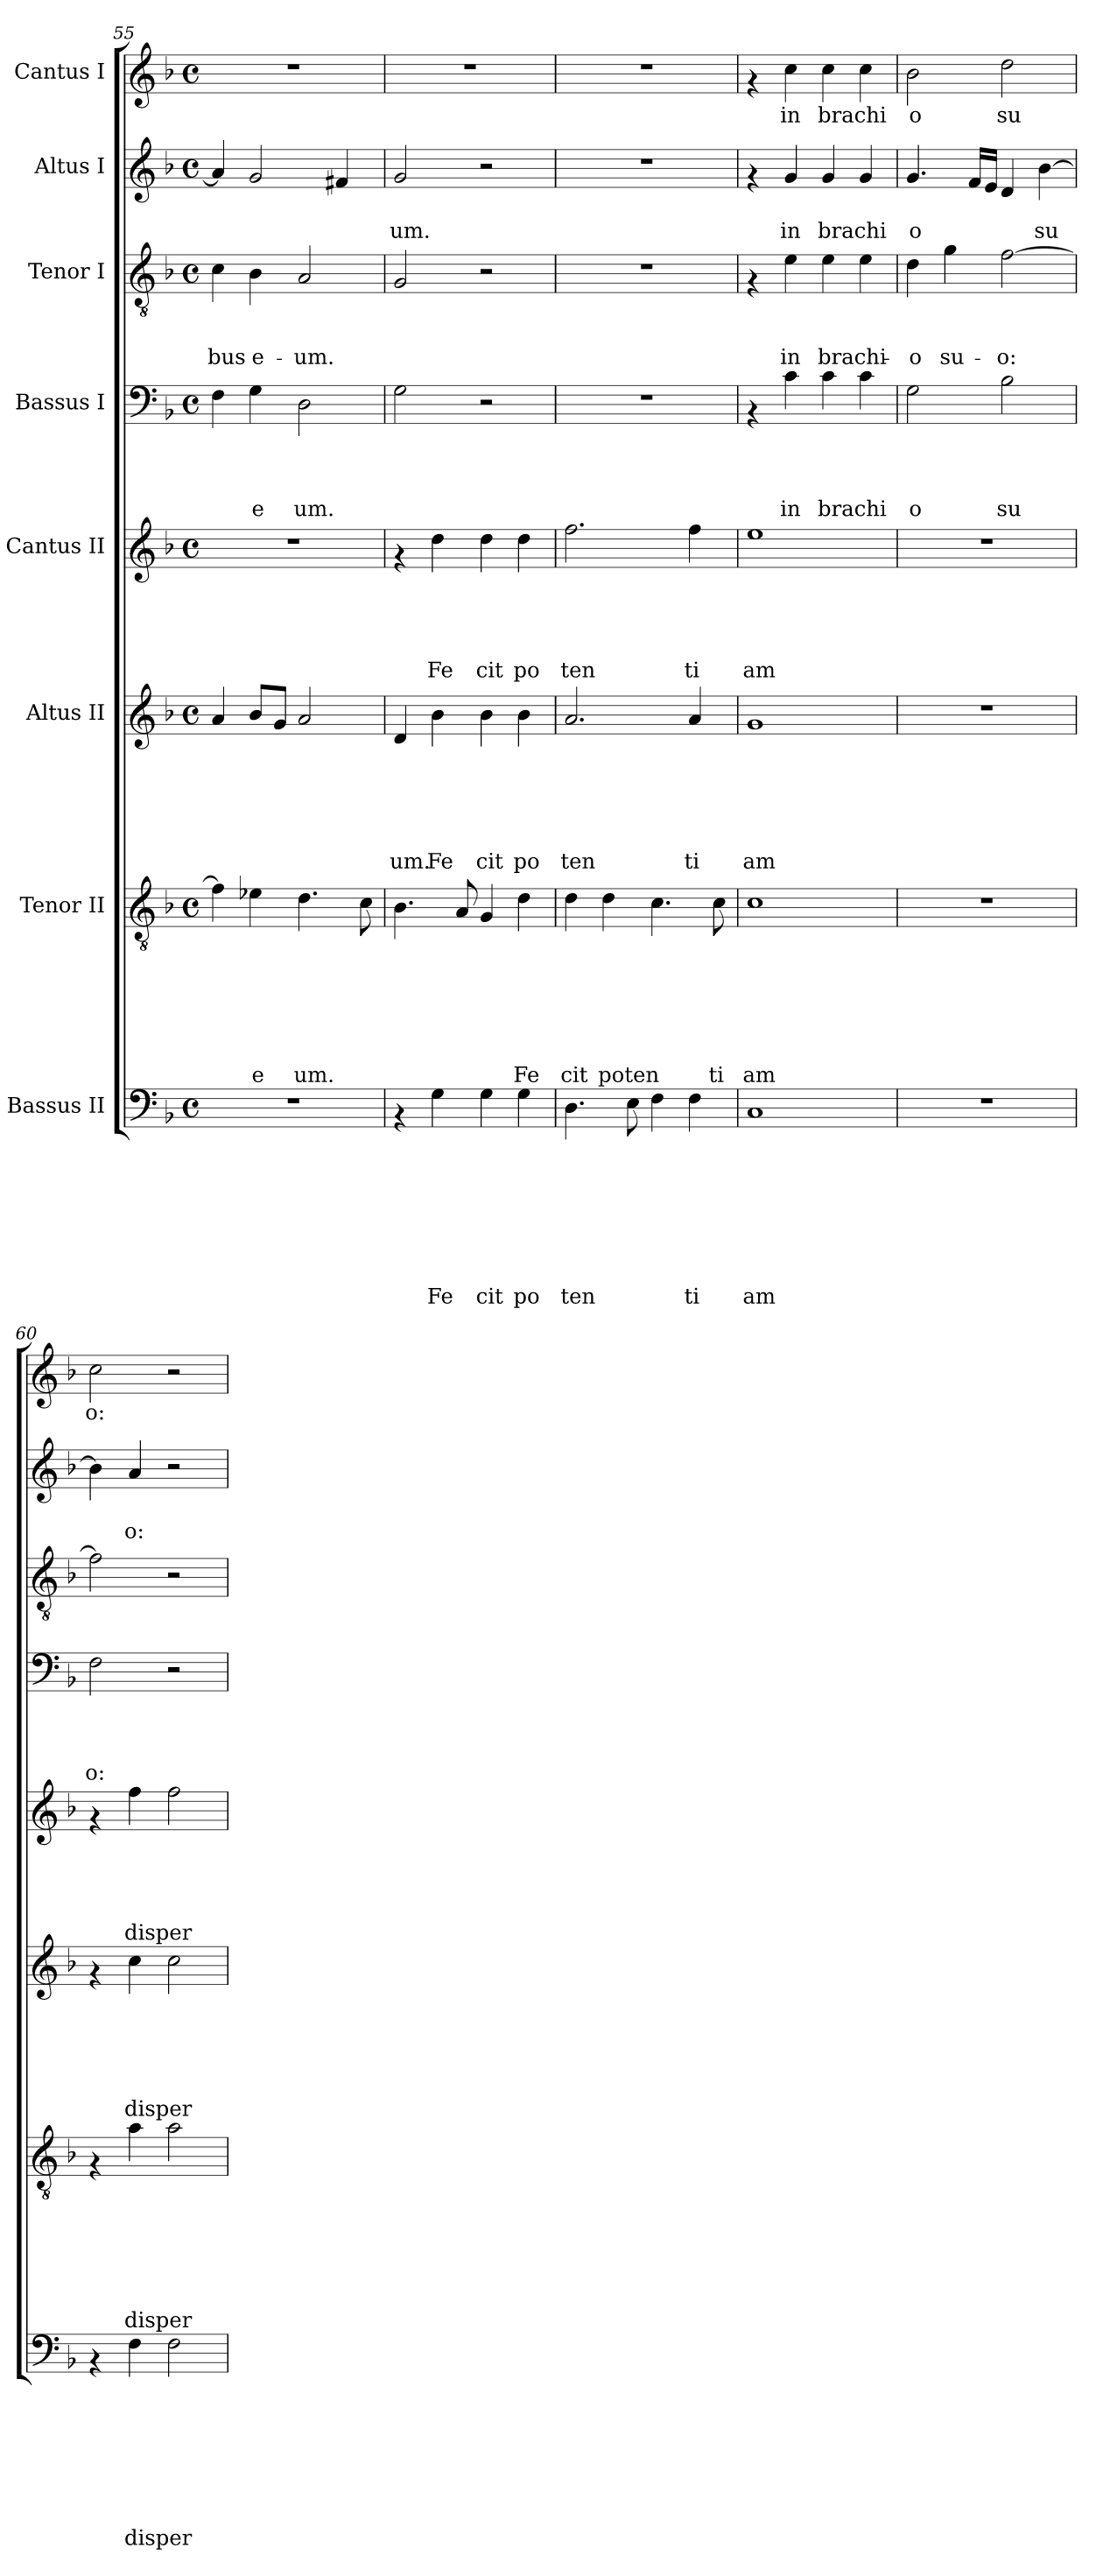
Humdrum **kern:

**kern	**text	**text	**text	**text	**text	**text	**text	**text	**kern	**text	**text	**text	**text	**text	**text	**text	**kern	**text	**text	**text	**text	**text	**text	**kern	**text	**text	**text	**text	**text	**kern	**text	**text	**text	**text	**kern	**text	**text	**text	**kern	**text	**text	**kern	**text
*part8	*part8	*part8	*part8	*part8	*part8	*part8	*part8	*part8	*part7	*part7	*part7	*part7	*part7	*part7	*part7	*part7	*part6	*part6	*part6	*part6	*part6	*part6	*part6	*part5	*part5	*part5	*part5	*part5	*part5	*part4	*part4	*part4	*part4	*part4	*part3	*part3	*part3	*part3	*part2	*part2	*part2	*part1	*part1
*staff8	*staff8	*staff8	*staff8	*staff8	*staff8	*staff8	*staff8	*staff8	*staff7	*staff7	*staff7	*staff7	*staff7	*staff7	*staff7	*staff7	*staff6	*staff6	*staff6	*staff6	*staff6	*staff6	*staff6	*staff5	*staff5	*staff5	*staff5	*staff5	*staff5	*staff4	*staff4	*staff4	*staff4	*staff4	*staff3	*staff3	*staff3	*staff3	*staff2	*staff2	*staff2	*staff1	*staff1
*I"Bassus II	*	*	*	*	*	*	*	*	*I"Tenor II	*	*	*	*	*	*	*	*I"Altus II	*	*	*	*	*	*	*I"Cantus II	*	*	*	*	*	*I"Bassus I	*	*	*	*	*I"Tenor I	*	*	*	*I"Altus I	*	*	*I"Cantus I	*
*clefF4	*	*	*	*	*	*	*	*	*clefGv2	*	*	*	*	*	*	*	*clefG2	*	*	*	*	*	*	*clefG2	*	*	*	*	*	*clefF4	*	*	*	*	*clefGv2	*	*	*	*clefG2	*	*	*clefG2	*
*k[b-]	*	*	*	*	*	*	*	*	*k[b-]	*	*	*	*	*	*	*	*k[b-]	*	*	*	*	*	*	*k[b-]	*	*	*	*	*	*k[b-]	*	*	*	*	*k[b-]	*	*	*	*k[b-]	*	*	*k[b-]	*
*F:	*	*	*	*	*	*	*	*	*F:	*	*	*	*	*	*	*	*F:	*	*	*	*	*	*	*F:	*	*	*	*	*	*F:	*	*	*	*	*F:	*	*	*	*F:	*	*	*F:	*
*M4/4	*	*	*	*	*	*	*	*	*M4/4	*	*	*	*	*	*	*	*M4/4	*	*	*	*	*	*	*M4/4	*	*	*	*	*	*M4/4	*	*	*	*	*M4/4	*	*	*	*M4/4	*	*	*M4/4	*
*met(c)	*	*	*	*	*	*	*	*	*met(c)	*	*	*	*	*	*	*	*met(c)	*	*	*	*	*	*	*met(c)	*	*	*	*	*	*met(c)	*	*	*	*	*met(c)	*	*	*	*met(c)	*	*	*met(c)	*
=55	=55	=55	=55	=55	=55	=55	=55	=55	=55	=55	=55	=55	=55	=55	=55	=55	=55	=55	=55	=55	=55	=55	=55	=55	=55	=55	=55	=55	=55	=55	=55	=55	=55	=55	=55	=55	=55	=55	=55	=55	=55	=55	=55
!	!	!	!	!	!	!	!	!	!	!	!	!	!	!	!	!	!	!	!	!	!	!	!	!	!	!	!	!	!	!	!	!	!	!	!	!	!	!LO:LY:b	!	!	!	!	!
1r	.	.	.	.	.	.	.	.	4f\]	.	.	.	.	.	.	.	4a/	.	.	.	.	.	.	1r	.	.	.	.	.	4F\	.	.	.	.	4c\	.	.	-bus	4a/]	.	.	1r	.
!	!	!	!	!	!	!	!	!	!	!	!	!	!	!	!	!LO:LY:b	!	!	!	!	!	!	!	!	!	!	!	!	!	!	!	!	!	!LO:LY:b	!	!	!	!LO:LY:b	!	!	!	!	!
.	.	.	.	.	.	.	.	.	4e-X\	.	.	.	.	.	.	e	8b-/L	.	.	.	.	.	.	.	.	.	.	.	.	4G\	.	.	.	e	4B-\	.	.	e-	2g/	.	.	.	.
.	.	.	.	.	.	.	.	.	.	.	.	.	.	.	.	.	8g/J	.	.	.	.	.	.	.	.	.	.	.	.	.	.	.	.	.	.	.	.	.	.	.	.	.	.
!	!	!	!	!	!	!	!	!	!	!	!	!	!	!	!	!LO:LY:b	!	!	!	!	!	!	!	!	!	!	!	!	!	!	!	!	!	!LO:LY:b	!	!	!	!LO:LY:b	!	!	!	!	!
.	.	.	.	.	.	.	.	.	4.d\	.	.	.	.	.	.	um.	2a/	.	.	.	.	.	.	.	.	.	.	.	.	2D\	.	.	.	um.	2A/	.	.	-um.	.	.	.	.	.
.	.	.	.	.	.	.	.	.	.	.	.	.	.	.	.	.	.	.	.	.	.	.	.	.	.	.	.	.	.	.	.	.	.	.	.	.	.	.	4f#X/	.	.	.	.
.	.	.	.	.	.	.	.	.	8c\	.	.	.	.	.	.	.	.	.	.	.	.	.	.	.	.	.	.	.	.	.	.	.	.	.	.	.	.	.	.	.	.	.	.
=56	=56	=56	=56	=56	=56	=56	=56	=56	=56	=56	=56	=56	=56	=56	=56	=56	=56	=56	=56	=56	=56	=56	=56	=56	=56	=56	=56	=56	=56	=56	=56	=56	=56	=56	=56	=56	=56	=56	=56	=56	=56	=56	=56
!	!	!	!	!	!	!	!	!	!	!	!	!	!	!	!	!	!	!	!	!	!	!	!LO:LY:b	!	!	!	!	!	!	!	!	!	!	!	!	!	!	!	!	!	!LO:LY:b	!	!
4rAA	.	.	.	.	.	.	.	.	4.B-\	.	.	.	.	.	.	.	4d/	.	.	.	.	.	um.	4rf	.	.	.	.	.	2G\	.	.	.	.	2G/	.	.	.	2g/	.	um.	1r	.
!	!	!	!	!	!	!	!	!LO:LY:b	!	!	!	!	!	!	!	!	!	!	!	!	!	!	!LO:LY:b	!	!	!	!	!	!LO:LY:b	!	!	!	!	!	!	!	!	!	!	!	!	!	!
4G\	.	.	.	.	.	.	.	Fe	.	.	.	.	.	.	.	.	4b-\	.	.	.	.	.	Fe	4dd\	.	.	.	.	Fe	.	.	.	.	.	.	.	.	.	.	.	.	.	.
.	.	.	.	.	.	.	.	.	8A/	.	.	.	.	.	.	.	.	.	.	.	.	.	.	.	.	.	.	.	.	.	.	.	.	.	.	.	.	.	.	.	.	.	.
!	!	!	!	!	!	!	!	!LO:LY:b	!	!	!	!	!	!	!	!	!	!	!	!	!	!	!LO:LY:b	!	!	!	!	!	!LO:LY:b	!	!	!	!	!	!	!	!	!	!	!	!	!	!
4G\	.	.	.	.	.	.	.	cit	4G/	.	.	.	.	.	.	.	4b-\	.	.	.	.	.	cit	4dd\	.	.	.	.	cit	2r	.	.	.	.	2r	.	.	.	2r	.	.	.	.
!	!	!	!	!	!	!	!	!LO:LY:b	!	!	!	!	!	!	!	!LO:LY:b	!	!	!	!	!	!	!LO:LY:b	!	!	!	!	!	!LO:LY:b	!	!	!	!	!	!	!	!	!	!	!	!	!	!
4G\	.	.	.	.	.	.	.	po	4d\	.	.	.	.	.	.	Fe	4b-\	.	.	.	.	.	po	4dd\	.	.	.	.	po	.	.	.	.	.	.	.	.	.	.	.	.	.	.
=57	=57	=57	=57	=57	=57	=57	=57	=57	=57	=57	=57	=57	=57	=57	=57	=57	=57	=57	=57	=57	=57	=57	=57	=57	=57	=57	=57	=57	=57	=57	=57	=57	=57	=57	=57	=57	=57	=57	=57	=57	=57	=57	=57
!	!	!	!	!	!	!	!	!LO:LY:b	!	!	!	!	!	!	!	!LO:LY:b	!	!	!	!	!	!	!LO:LY:b	!	!	!	!	!	!LO:LY:b	!	!	!	!	!	!	!	!	!	!	!	!	!	!
4.D\	.	.	.	.	.	.	.	ten	4d\	.	.	.	.	.	.	cit	2.a/	.	.	.	.	.	ten	2.ff\	.	.	.	.	ten	1r	.	.	.	.	1r	.	.	.	1r	.	.	1r	.
!	!	!	!	!	!	!	!	!	!	!	!	!	!	!	!	!LO:LY:b	!	!	!	!	!	!	!	!	!	!	!	!	!	!	!	!	!	!	!	!	!	!	!	!	!	!	!
.	.	.	.	.	.	.	.	.	4d\	.	.	.	.	.	.	poten	.	.	.	.	.	.	.	.	.	.	.	.	.	.	.	.	.	.	.	.	.	.	.	.	.	.	.
8E\	.	.	.	.	.	.	.	.	.	.	.	.	.	.	.	.	.	.	.	.	.	.	.	.	.	.	.	.	.	.	.	.	.	.	.	.	.	.	.	.	.	.	.
4F\	.	.	.	.	.	.	.	.	4.c\	.	.	.	.	.	.	.	.	.	.	.	.	.	.	.	.	.	.	.	.	.	.	.	.	.	.	.	.	.	.	.	.	.	.
!	!	!	!	!	!	!	!	!LO:LY:b	!	!	!	!	!	!	!	!	!	!	!	!	!	!	!LO:LY:b	!	!	!	!	!	!LO:LY:b	!	!	!	!	!	!	!	!	!	!	!	!	!	!
4F\	.	.	.	.	.	.	.	ti	.	.	.	.	.	.	.	.	4a/	.	.	.	.	.	ti	4ff\	.	.	.	.	ti	.	.	.	.	.	.	.	.	.	.	.	.	.	.
!	!	!	!	!	!	!	!	!	!	!	!	!	!	!	!	!LO:LY:b	!	!	!	!	!	!	!	!	!	!	!	!	!	!	!	!	!	!	!	!	!	!	!	!	!	!	!
.	.	.	.	.	.	.	.	.	8c\	.	.	.	.	.	.	ti	.	.	.	.	.	.	.	.	.	.	.	.	.	.	.	.	.	.	.	.	.	.	.	.	.	.	.
=58	=58	=58	=58	=58	=58	=58	=58	=58	=58	=58	=58	=58	=58	=58	=58	=58	=58	=58	=58	=58	=58	=58	=58	=58	=58	=58	=58	=58	=58	=58	=58	=58	=58	=58	=58	=58	=58	=58	=58	=58	=58	=58	=58
!	!	!	!	!	!	!	!	!LO:LY:b	!	!	!	!	!	!	!	!LO:LY:b	!	!	!	!	!	!	!LO:LY:b	!	!	!	!	!	!LO:LY:b	!	!	!	!	!	!	!	!	!	!	!	!	!	!
1C	.	.	.	.	.	.	.	am	1c	.	.	.	.	.	.	am	1g	.	.	.	.	.	am	1ee	.	.	.	.	am	4rAA	.	.	.	.	4rF	.	.	.	4rf	.	.	4rf	.
!	!	!	!	!	!	!	!	!	!	!	!	!	!	!	!	!	!	!	!	!	!	!	!	!	!	!	!	!	!	!	!	!	!	!LO:LY:b	!	!	!	!LO:LY:b	!	!	!LO:LY:b	!	!LO:LY:b
.	.	.	.	.	.	.	.	.	.	.	.	.	.	.	.	.	.	.	.	.	.	.	.	.	.	.	.	.	.	4c\	.	.	.	in	4e\	.	.	in	4g/	.	in	4cc\	in
!	!	!	!	!	!	!	!	!	!	!	!	!	!	!	!	!	!	!	!	!	!	!	!	!	!	!	!	!	!	!	!	!	!	!LO:LY:b	!	!	!	!LO:LY:b	!	!	!LO:LY:b	!	!LO:LY:b
.	.	.	.	.	.	.	.	.	.	.	.	.	.	.	.	.	.	.	.	.	.	.	.	.	.	.	.	.	.	4c\	.	.	.	brachi	4e\	.	.	brachi-	4g/	.	brachi	4cc\	brachi
.	.	.	.	.	.	.	.	.	.	.	.	.	.	.	.	.	.	.	.	.	.	.	.	.	.	.	.	.	.	4c\	.	.	.	.	4e\	.	.	.	4g/	.	.	4cc\	.
=59	=59	=59	=59	=59	=59	=59	=59	=59	=59	=59	=59	=59	=59	=59	=59	=59	=59	=59	=59	=59	=59	=59	=59	=59	=59	=59	=59	=59	=59	=59	=59	=59	=59	=59	=59	=59	=59	=59	=59	=59	=59	=59	=59
!	!	!	!	!	!	!	!	!	!	!	!	!	!	!	!	!	!	!	!	!	!	!	!	!	!	!	!	!	!	!	!	!	!	!LO:LY:b	!	!	!	!LO:LY:b	!	!	!LO:LY:b	!	!LO:LY:b
1r	.	.	.	.	.	.	.	.	1r	.	.	.	.	.	.	.	1r	.	.	.	.	.	.	1r	.	.	.	.	.	2G\	.	.	.	o	4d\	.	.	-o	4.g/	.	o	2b-\	o
!	!	!	!	!	!	!	!	!	!	!	!	!	!	!	!	!	!	!	!	!	!	!	!	!	!	!	!	!	!	!	!	!	!	!	!	!	!	!LO:LY:b	!	!	!	!	!
.	.	.	.	.	.	.	.	.	.	.	.	.	.	.	.	.	.	.	.	.	.	.	.	.	.	.	.	.	.	.	.	.	.	.	4g\	.	.	su-	.	.	.	.	.
.	.	.	.	.	.	.	.	.	.	.	.	.	.	.	.	.	.	.	.	.	.	.	.	.	.	.	.	.	.	.	.	.	.	.	.	.	.	.	16f/LL	.	.	.	.
.	.	.	.	.	.	.	.	.	.	.	.	.	.	.	.	.	.	.	.	.	.	.	.	.	.	.	.	.	.	.	.	.	.	.	.	.	.	.	16e/JJ	.	.	.	.
!	!	!	!	!	!	!	!	!	!	!	!	!	!	!	!	!	!	!	!	!	!	!	!	!	!	!	!	!	!	!	!	!	!	!LO:LY:b	!	!	!	!LO:LY:b	!	!	!	!	!LO:LY:b
.	.	.	.	.	.	.	.	.	.	.	.	.	.	.	.	.	.	.	.	.	.	.	.	.	.	.	.	.	.	2B-\	.	.	.	su	[>2f\	.	.	-o:	4d/	.	.	2dd\	su
!	!	!	!	!	!	!	!	!	!	!	!	!	!	!	!	!	!	!	!	!	!	!	!	!	!	!	!	!	!	!	!	!	!	!	!	!	!	!	!	!	!LO:LY:b	!	!
.	.	.	.	.	.	.	.	.	.	.	.	.	.	.	.	.	.	.	.	.	.	.	.	.	.	.	.	.	.	.	.	.	.	.	.	.	.	.	[>4b-\	.	su	.	.
=60	=60	=60	=60	=60	=60	=60	=60	=60	=60	=60	=60	=60	=60	=60	=60	=60	=60	=60	=60	=60	=60	=60	=60	=60	=60	=60	=60	=60	=60	=60	=60	=60	=60	=60	=60	=60	=60	=60	=60	=60	=60	=60	=60
!	!	!	!	!	!	!	!	!	!	!	!	!	!	!	!	!	!	!	!	!	!	!	!	!	!	!	!	!	!	!	!	!	!	!LO:LY:b	!	!	!	!	!	!	!	!	!LO:LY:b
4rAA	.	.	.	.	.	.	.	.	4rF	.	.	.	.	.	.	.	4rf	.	.	.	.	.	.	4rf	.	.	.	.	.	2F\	.	.	.	o:	2f\]	.	.	.	4b-\]	.	.	2cc\	o:
!	!	!	!	!	!	!	!	!LO:LY:b	!	!	!	!	!	!	!	!LO:LY:b	!	!	!	!	!	!	!LO:LY:b	!	!	!	!	!	!LO:LY:b	!	!	!	!	!	!	!	!	!	!	!	!LO:LY:b	!	!
4F\	.	.	.	.	.	.	.	disper	4a\	.	.	.	.	.	.	disper	4cc\	.	.	.	.	.	disper	4ff\	.	.	.	.	disper	.	.	.	.	.	.	.	.	.	4a/	.	o:	.	.
2F\	.	.	.	.	.	.	.	.	2a\	.	.	.	.	.	.	.	2cc\	.	.	.	.	.	.	2ff\	.	.	.	.	.	2r	.	.	.	.	2r	.	.	.	2r	.	.	2r	.
=	=	=	=	=	=	=	=	=	=	=	=	=	=	=	=	=	=	=	=	=	=	=	=	=	=	=	=	=	=	=	=	=	=	=	=	=	=	=	=	=	=	=	=
*-	*-	*-	*-	*-	*-	*-	*-	*-	*-	*-	*-	*-	*-	*-	*-	*-	*-	*-	*-	*-	*-	*-	*-	*-	*-	*-	*-	*-	*-	*-	*-	*-	*-	*-	*-	*-	*-	*-	*-	*-	*-	*-	*-
